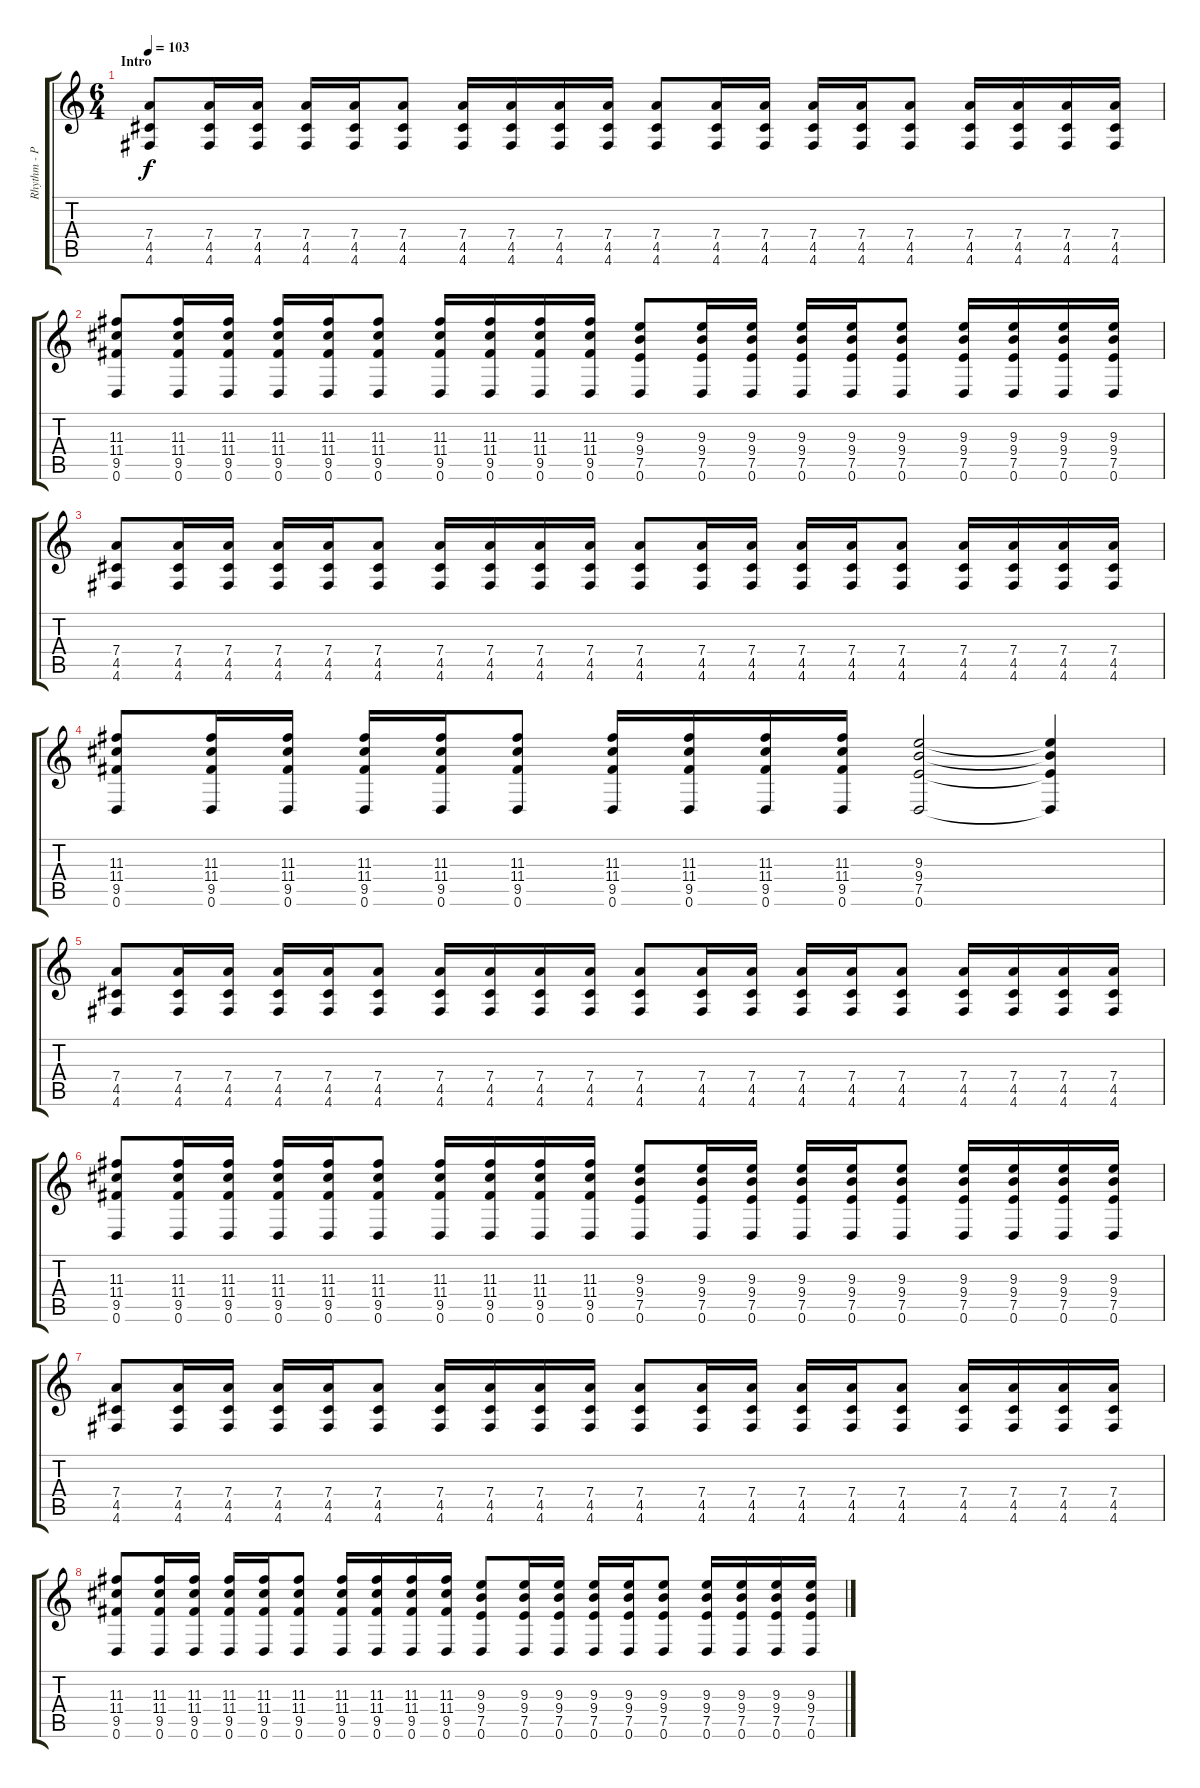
\track ("Rhythm - Philip Sneed" "Rhythm - P") {instrument distortionguitar}
\staff {score tabs}
\tuning (E4 B3 G3 D3 A2 D2) {hide}
\ts (6 4)
\section ("" "Intro")
\tempo 103
\clef g2
\ks c
(7.4 4.5 4.6).8{dy f volume 8 instrument acousticguitarsteel} (7.4 4.5 4.6).16 (7.4 4.5 4.6).16 (7.4 4.5 4.6).16 (7.4 4.5 4.6).16 (7.4 4.5 4.6).8 (7.4 4.5 4.6).16 (7.4 4.5 4.6).16 (7.4 4.5 4.6).16 (7.4 4.5 4.6).16 (7.4 4.5 4.6).8 (7.4 4.5 4.6).16 (7.4 4.5 4.6).16 (7.4 4.5 4.6).16 (7.4 4.5 4.6).16 (7.4 4.5 4.6).8 (7.4 4.5 4.6).16 (7.4 4.5 4.6).16 (7.4 4.5 4.6).16 (7.4 4.5 4.6).16 |
(11.3 11.4 9.5 0.6).8 (11.3 11.4 9.5 0.6).16 (11.3 11.4 9.5 0.6).16 (11.3 11.4 9.5 0.6).16 (11.3 11.4 9.5 0.6).16 (11.3 11.4 9.5 0.6).8 (11.3 11.4 9.5 0.6).16 (11.3 11.4 9.5 0.6).16 (11.3 11.4 9.5 0.6).16 (11.3 11.4 9.5 0.6).16 (9.3 9.4 7.5 0.6).8 (9.3 9.4 7.5 0.6).16 (9.3 9.4 7.5 0.6).16 (9.3 9.4 7.5 0.6).16 (9.3 9.4 7.5 0.6).16 (9.3 9.4 7.5 0.6).8 (9.3 9.4 7.5 0.6).16 (9.3 9.4 7.5 0.6).16 (9.3 9.4 7.5 0.6).16 (9.3 9.4 7.5 0.6).16 |
(7.4 4.5 4.6).8 (7.4 4.5 4.6).16 (7.4 4.5 4.6).16 (7.4 4.5 4.6).16 (7.4 4.5 4.6).16 (7.4 4.5 4.6).8 (7.4 4.5 4.6).16 (7.4 4.5 4.6).16 (7.4 4.5 4.6).16 (7.4 4.5 4.6).16 (7.4 4.5 4.6).8 (7.4 4.5 4.6).16 (7.4 4.5 4.6).16 (7.4 4.5 4.6).16 (7.4 4.5 4.6).16 (7.4 4.5 4.6).8 (7.4 4.5 4.6).16 (7.4 4.5 4.6).16 (7.4 4.5 4.6).16 (7.4 4.5 4.6).16 |
(11.3 11.4 9.5 0.6).8 (11.3 11.4 9.5 0.6).16 (11.3 11.4 9.5 0.6).16 (11.3 11.4 9.5 0.6).16 (11.3 11.4 9.5 0.6).16 (11.3 11.4 9.5 0.6).8 (11.3 11.4 9.5 0.6).16 (11.3 11.4 9.5 0.6).16 (11.3 11.4 9.5 0.6).16 (11.3 11.4 9.5 0.6).16 (9.3 9.4 7.5 0.6).2 (9.3{t} 9.4{t} 7.5{t} 0.6{t}).4 |
(7.4 4.5 4.6).8 (7.4 4.5 4.6).16 (7.4 4.5 4.6).16 (7.4 4.5 4.6).16 (7.4 4.5 4.6).16 (7.4 4.5 4.6).8 (7.4 4.5 4.6).16 (7.4 4.5 4.6).16 (7.4 4.5 4.6).16 (7.4 4.5 4.6).16 (7.4 4.5 4.6).8 (7.4 4.5 4.6).16 (7.4 4.5 4.6).16 (7.4 4.5 4.6).16 (7.4 4.5 4.6).16 (7.4 4.5 4.6).8 (7.4 4.5 4.6).16 (7.4 4.5 4.6).16 (7.4 4.5 4.6).16 (7.4 4.5 4.6).16 |
(11.3 11.4 9.5 0.6).8 (11.3 11.4 9.5 0.6).16 (11.3 11.4 9.5 0.6).16 (11.3 11.4 9.5 0.6).16 (11.3 11.4 9.5 0.6).16 (11.3 11.4 9.5 0.6).8 (11.3 11.4 9.5 0.6).16 (11.3 11.4 9.5 0.6).16 (11.3 11.4 9.5 0.6).16 (11.3 11.4 9.5 0.6).16 (9.3 9.4 7.5 0.6).8 (9.3 9.4 7.5 0.6).16 (9.3 9.4 7.5 0.6).16 (9.3 9.4 7.5 0.6).16 (9.3 9.4 7.5 0.6).16 (9.3 9.4 7.5 0.6).8 (9.3 9.4 7.5 0.6).16 (9.3 9.4 7.5 0.6).16 (9.3 9.4 7.5 0.6).16 (9.3 9.4 7.5 0.6).16 |
(7.4 4.5 4.6).8 (7.4 4.5 4.6).16 (7.4 4.5 4.6).16 (7.4 4.5 4.6).16 (7.4 4.5 4.6).16 (7.4 4.5 4.6).8 (7.4 4.5 4.6).16 (7.4 4.5 4.6).16 (7.4 4.5 4.6).16 (7.4 4.5 4.6).16 (7.4 4.5 4.6).8 (7.4 4.5 4.6).16 (7.4 4.5 4.6).16 (7.4 4.5 4.6).16 (7.4 4.5 4.6).16 (7.4 4.5 4.6).8 (7.4 4.5 4.6).16 (7.4 4.5 4.6).16 (7.4 4.5 4.6).16 (7.4 4.5 4.6).16 |
(11.3 11.4 9.5 0.6).8 (11.3 11.4 9.5 0.6).16 (11.3 11.4 9.5 0.6).16 (11.3 11.4 9.5 0.6).16 (11.3 11.4 9.5 0.6).16 (11.3 11.4 9.5 0.6).8 (11.3 11.4 9.5 0.6).16 (11.3 11.4 9.5 0.6).16 (11.3 11.4 9.5 0.6).16 (11.3 11.4 9.5 0.6).16 (9.3 9.4 7.5 0.6).8 (9.3 9.4 7.5 0.6).16 (9.3 9.4 7.5 0.6).16 (9.3 9.4 7.5 0.6).16 (9.3 9.4 7.5 0.6).16 (9.3 9.4 7.5 0.6).8 (9.3 9.4 7.5 0.6).16 (9.3 9.4 7.5 0.6).16 (9.3 9.4 7.5 0.6).16 (9.3 9.4 7.5 0.6).16
